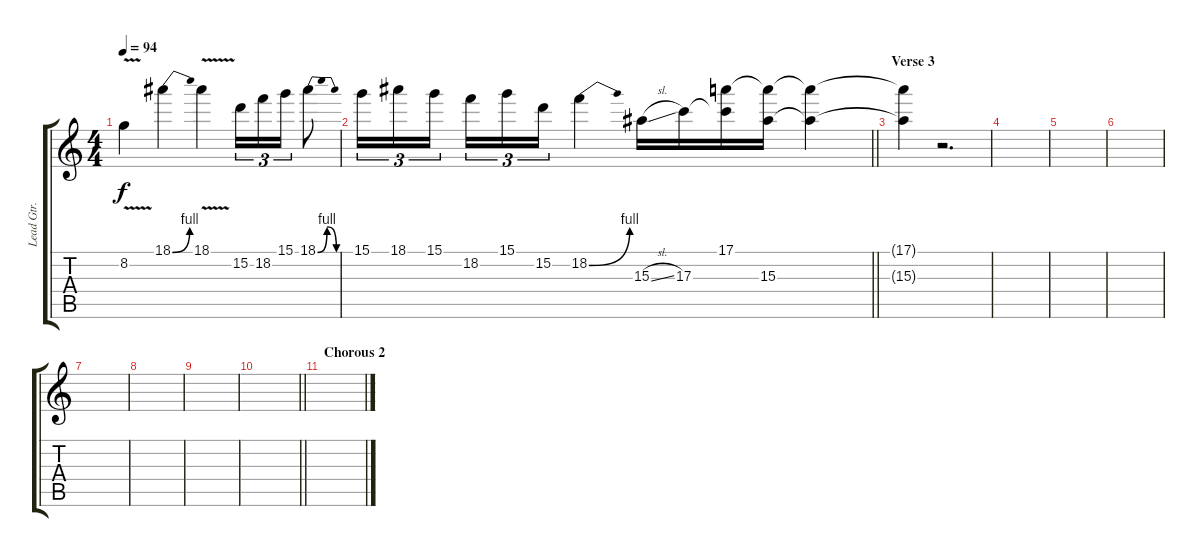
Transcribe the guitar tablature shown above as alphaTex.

\track ("Lead Gtr." "Lead Gtr.") {instrument distortionguitar}
\staff {score tabs}
\tuning (E4 B3 G3 D3 A2 E2) {hide}
\ts (4 4)
\tempo 94
\clef g2
\ks c
8.2{v}.4{dy f} 18.1{be (bend 0 0 60 4)}.4 18.1{v}.4 15.2.16{tu (3 2)} 18.2.16{tu (3 2)} 15.1.16{tu (3 2)} 18.1{be (bendrelease 0 0 15 4 45 4 60 0)}.8 |
\barLineRight lightlight
15.1.16{tu (3 2)} 18.1.16{tu (3 2)} 15.1.16{tu (3 2) beam splitsecondary} 18.2.16{tu (3 2)} 15.1.16{tu (3 2)} 15.2.16{tu (3 2)} 18.2{be (bend 0 0 60 4)}.4 15.3{sl}.16 17.3.16 (17.1 17.3{t}).16 (17.1{t} 15.3).16 (17.1{t} 15.3{t}).4 |
\section ("" "Verse 3")
(17.1{t} 15.3{t}).4 r.2{d} |
|
|
|
|
|
|
\barLineRight lightlight
|
\section ("" "Chorous 2")
